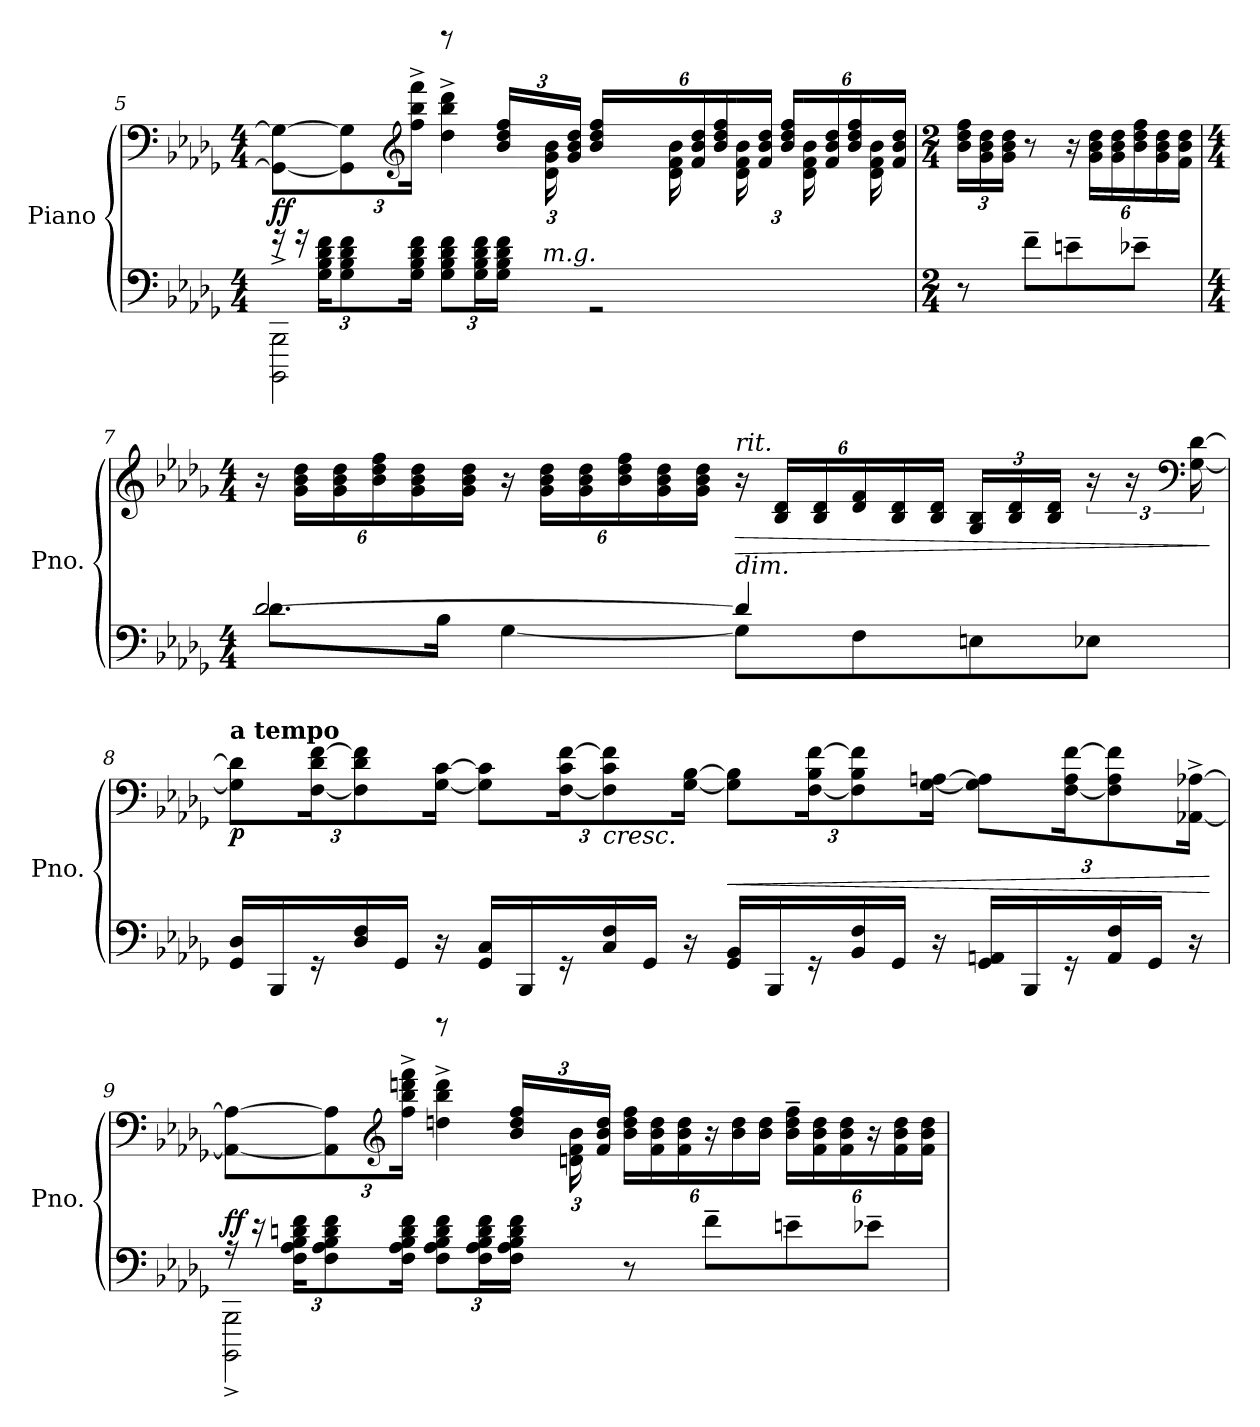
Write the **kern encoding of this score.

**kern	**kern	**dynam
*part1	*part1	*part1
*staff2	*staff1	*staff1/2
*I"Piano	*	*
*I'Pno.	*	*
!!LO:LB:g=z
*clefF4	*clefF4	*
*k[b-e-a-d-g-]	*k[b-e-a-d-g-]	*
*M4/4	*M4/4	*
=5	=5	=5
*^	*	*
*	*Xbrackettup	*	*
*	*^	*^	*
*	*	*	*	*^	*
*	*	*	*	*	*^	*
!	!	!	!	!	!	!	!LO:DY:a=2
2BBBB-\^ 2BBB-\^	24rg	2ryy	8GG-\_ 8G-\_L	4ryy	12%5ryy	24%13ryy	ff
.	24rg	.	.	.	.	.	.
.	24G-\ 24B-\ 24d-\ 24f\KL	.	.	.	.	.	.
*	*	*	*Xbrackettup	*	*	*	*
.	12G-\ 12B-\ 12d-\ 12f\	.	12GG-\] 12G-\]	.	.	.	.
*	*	*	*clefG2	*	*	*	*
.	24G-\ 24B-\ 24d-\ 24f\Jk	.	24ff\^ 24bb-\^ 24fff\^Jk	.	.	.	.
.	12G-\ 12B-\ 12d-\ 12f\L	.	4dd-\^ 4bb-\^ 4ddd-\^	8raaaa	.	.	.
.	24G-\ 24B-\ 24d-\ 24f\L	.	.	.	.	.	.
.	24G-\ 24B-\ 24d-\ 24f\JJ	.	.	24b-/ 24dd-/ 24ff/LL	.	.	.
!	!LO:TX:a:i:t=m.g.	!	!	!	!	!	!
.	24ryy	.	.	24ryy	24d-\ 24g-\ 24b-\	.	.
.	24ryy	.	.	24g-/ 24b-/ 24dd-/JJ	24%13ryy	.	.
*	*	*Xtuplet	*	*	*	*	*
2rGG	2ryy	24ryy	24b-/ 24dd-/ 24ff/LL	2ryy	.	.	.
.	.	24ryy	24ryy	.	.	24d-\ 24f\ 24b-\	.
.	.	24ryy	24f/ 24b-/ 24dd-/	.	.	12ryy	.
.	.	24ryy	24b-/ 24dd-/ 24ff/	.	.	.	.
.	.	24ryy	24ryy	.	.	24d-\ 24f\ 24b-\	.
.	.	24ryy	24f/ 24b-/ 24dd-/JJ	.	.	12ryy	.
.	.	24ryy	24b-/ 24dd-/ 24ff/LL	.	.	.	.
.	.	24ryy	24ryy	.	.	24d-\ 24f\ 24b-\	.
.	.	24ryy	24f/ 24b-/ 24dd-/	.	.	12ryy	.
.	.	24ryy	24b-/ 24dd-/ 24ff/	.	.	.	.
.	.	24ryy	24ryy	.	.	24d-\ 24f\ 24b-\	.
.	.	24ryy	24f/ 24b-/ 24dd-/JJ	.	.	24ryy	.
*v	*v	*v	*	*	*	*	*
*	*v	*v	*v	*v	*
=6	=6	=6
*M2/4	*M2/4	*
8r	24b-\ 24dd-\ 24ff\LL	.
.	24g-\ 24b-\ 24dd-\	.
.	24g-\ 24b-\ 24dd-\JJ	.
8f~\L	8r	.
8en~\	24r	.
.	24g-\ 24b-\ 24dd-\LL	.
.	24g-\ 24b-\ 24dd-\	.
8e-X~\J	24b-\ 24dd-\ 24ff\	.
.	24g-\ 24b-\ 24dd-\	.
.	24f\ 24b-\ 24dd-\JJ	.
!!LO:LB:g=z
=7	=7	=7
*M4/4	*M4/4	*
*^	*	*
[2d-/	8.d-\L	24r	.
.	.	24g-\ 24b-\ 24dd-\LL	.
.	.	24g-\ 24b-\ 24dd-\	.
.	.	24b-\ 24dd-\ 24ff\	.
.	.	24g-\ 24b-\ 24dd-\	.
.	16B-\Jk	.	.
.	.	24g-\ 24b-\ 24dd-\JJ	.
.	[4G-\	24r	.
.	.	24g-\ 24b-\ 24dd-\LL	.
.	.	24g-\ 24b-\ 24dd-\	.
.	.	24b-\ 24dd-\ 24ff\	.
.	.	24g-\ 24b-\ 24dd-\	.
.	.	24g-\ 24b-\ 24dd-\JJ	.
*	*	*MM90	*
!	!	!LO:TX:b:i:t=dim.	!
!	!	!LO:TX:a:i:t=rit.	!
!	!	!	!LO:HP:b
4d-/]	8G-\L]	24r	>
.	.	24B-/ 24d-/LL	.
.	.	24B-/ 24d-/	.
.	8F\	24d-/ 24f/	.
.	.	24B-/ 24d-/	.
.	.	24B-/ 24d-/JJ	.
8ryy	8En\	24G-/ 24B-/LL	.
.	.	24B-/ 24d-/	.
.	.	24B-/ 24d-/JJ	.
*	*	*brackettup	*
8ryy	8E-X\J	24r	.
.	.	24r	.
*	*	*clefF4	*
.	.	[24G-\ [24d-\	.
*v	*v	*	*
.	.	]
=8	=8	=8
*	*Xbrackettup	*
!	!LO:TX:a:B:t=a tempo	!
!	!	!LO:DY:b
24GG-/ 24D-/LL	12G-\] 12d-\]L	p
24BBB-/	.	.
24r	[24F\ 24d-\ [24f\K	.
24D-/ 24F/	12F\] 12d-\ 12f\]	.
24GG-/JJ	.	.
24r	[24G-\ [24c\Jk	.
24GG-/ 24C/LL	12G-\] 12c\]L	.
24BBB-/	.	.
24r	[24F\ 24c\ [24f\K	.
!	!LO:TX:b:i:t=cresc.	!
24C/ 24F/	12F\] 12c\ 12f\]	.
24GG-/JJ	.	.
24r	[24G-\ [24B-\Jk	.
!	!	!LO:HP:b
24GG-/ 24BB-/LL	12G-\] 12B-\]L	<
24BBB-/	.	.
24r	[24F\ 24B-\ [24f\K	.
24BB-/ 24F/	12F\] 12B-\ 12f\]	.
24GG-/JJ	.	.
24r	[24G-\ [24An\Jk	.
24GG-/ 24AAn/LL	12G-\] 12A\]L	.
24BBB-/	.	.
24r	[24F\ 24A\ [24f\K	.
24AA/ 24F/	12F\] 12A\ 12f\]	.
24GG-/JJ	.	.
24r	[24AA-X\^ [24A-X\^Jk	.
.	.	[
!!LO:LB:g=z
=9	=9	=9
*tuplet	*	*
*^	*^	*
*	*	*	*^	*
!	!	!	!	!	!LO:DY:a=2
24r	2BBBB-\^ 2BBB-\^	8AA-\_ 8A-\_L	4ryy	12%5ryy	ff
24r	.	.	.	.	.
24F\ 24A-\ 24B-\ 24dn\ 24f\KL	.	.	.	.	.
12F\ 12A-\ 12B-\ 12d\ 12f\	.	12AA-\] 12A-\]	.	.	.
*	*	*clefG2	*	*	*
24F\ 24A-\ 24B-\ 24d\ 24f\Jk	.	24ff\^ 24bb-\^ 24dddn\^ 24fff\^Jk	.	.	.
12F\ 12A-\ 12B-\ 12d\ 12f\L	.	4ddn\^ 4bb-\^ 4ddd\^	8raaaa	.	.
24F\ 24A-\ 24B-\ 24d\ 24f\L	.	.	.	.	.
24F\ 24A-\ 24B-\ 24d\ 24f\JJ	.	.	24b-/ 24dd/ 24ff/LL	.	.
24ryy	.	.	24ryy	24dn\ 24f\ 24b-\	.
24ryy	.	.	24f/ 24b-/ 24dd/JJ	24%13ryy	.
8r	2ryy	24b-\ 24dd\ 24ff\LL	2ryy	.	.
.	.	24f\ 24b-\ 24dd\	.	.	.
.	.	24f\ 24b-\ 24dd\	.	.	.
8f~\L	.	24r	.	.	.
.	.	24b-\ 24dd\	.	.	.
.	.	24b-\ 24dd\JJ	.	.	.
8en~\	.	24b-\~ 24dd\~ 24ff\~LL	.	.	.
.	.	24f\ 24b-\ 24dd\	.	.	.
.	.	24f\ 24b-\ 24dd\	.	.	.
8e-X~\J	.	24r	.	.	.
.	.	24f\ 24b-\ 24dd\	.	.	.
.	.	24f\ 24b-\ 24dd\JJ	.	.	.
*v	*v	*	*	*	*
*	*v	*v	*v	*
=	=	=
*-	*-	*-
